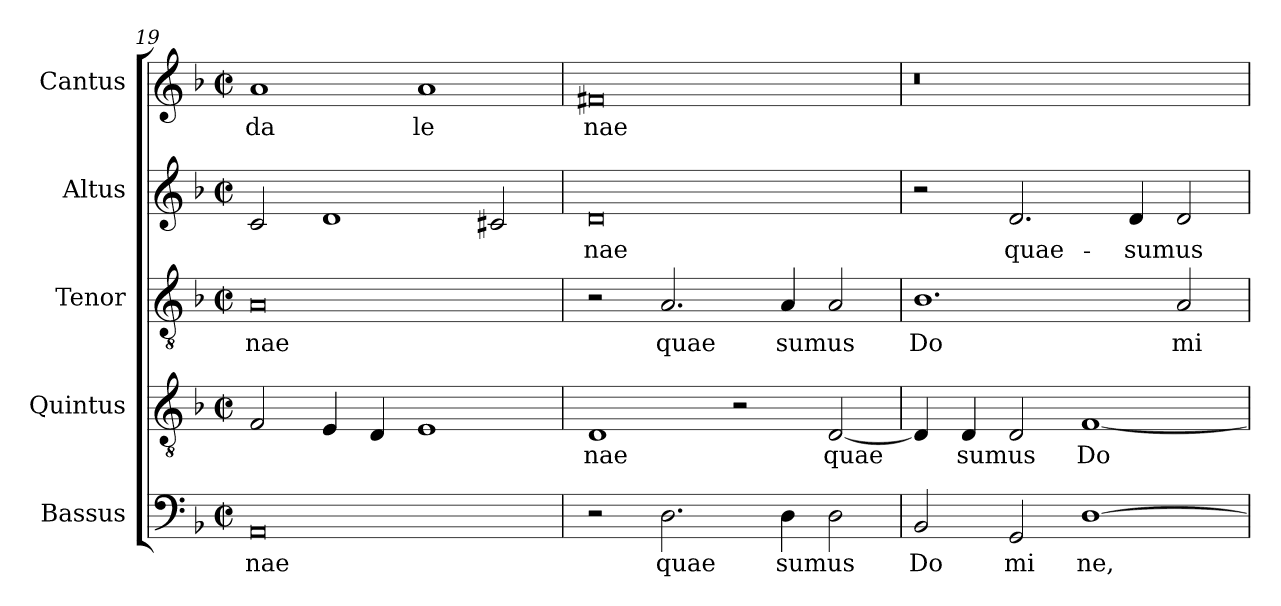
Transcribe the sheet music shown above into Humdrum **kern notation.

**kern	**text	**kern	**text	**kern	**text	**kern	**text	**kern	**text
*part5	*part5	*part4	*part4	*part3	*part3	*part2	*part2	*part1	*part1
*staff5	*staff5	*staff4	*staff4	*staff3	*staff3	*staff2	*staff2	*staff1	*staff1
*I"Bassus	*	*I"Quintus	*	*I"Tenor	*	*I"Altus	*	*I"Cantus	*
!!LO:PB:g=z
*clefF4	*	*clefGv2	*	*clefGv2	*	*clefG2	*	*clefG2	*
*k[b-]	*	*k[b-]	*	*k[b-]	*	*k[b-]	*	*k[b-]	*
*F:	*	*F:	*	*F:	*	*F:	*	*F:	*
*M2/2	*	*M2/2	*	*M2/2	*	*M2/2	*	*M2/2	*
*met(c|)	*	*met(c|)	*	*met(c|)	*	*met(c|)	*	*met(c|)	*
=19	=19	=19	=19	=19	=19	=19	=19	=19	=19
!	!LO:LY:b:cj	!	!	!	!LO:LY:b:cj	!	!	!	!LO:LY:b:cj
0AA	nae	2F/	.	0A	nae	2c/	.	1a	da
.	.	4E/	.	.	.	1d	.	.	.
.	.	4D/	.	.	.	.	.	.	.
!	!	!	!	!	!	!	!	!	!LO:LY:b:cj
.	.	1E	.	.	.	.	.	1a	le
.	.	.	.	.	.	2c#/	.	.	.
=20	=20	=20	=20	=20	=20	=20	=20	=20	=20
!	!	!	!LO:LY:b:cj	!	!	!	!LO:LY:b:cj	!	!LO:LY:b:cj
2r	.	1D	-nae	2r	.	0d	nae	0f#X	nae
!	!LO:LY:b:cj	!	!	!	!LO:LY:b:cj	!	!	!	!
2.D\	quae	.	.	2.A/	quae	.	.	.	.
.	.	2r	.	.	.	.	.	.	.
!	!LO:LY:b	!	!	!	!LO:LY:b	!	!	!	!
4D\	sumus	.	.	4A/	sumus	.	.	.	.
!	!	!	!LO:LY:b	!	!	!	!	!	!
2D\	.	[<2D/	quae	2A/	.	.	.	.	.
=21	=21	=21	=21	=21	=21	=21	=21	=21	=21
!	!LO:LY:b:cj	!	!	!	!LO:LY:b:cj	!	!	!	!
2BB-/	Do	4D/]	.	1.B-	Do	2r	.	0r	.
!	!	!	!LO:LY:b	!	!	!	!	!	!
.	.	4D/	sumus	.	.	.	.	.	.
!	!LO:LY:b:cj	!	!	!	!	!	!LO:LY:b:cj	!	!
2GG/	mi	2D/	.	.	.	2.d/	quae-	.	.
!	!LO:LY:b:cj	!	!LO:LY:b:cj	!	!	!	!	!	!
[>1D	ne,	[<1F	Do	.	.	.	.	.	.
!	!	!	!	!	!	!	!LO:LY:b	!	!
.	.	.	.	.	.	4d/	-sumus	.	.
!	!	!	!	!	!LO:LY:b:cj	!	!	!	!
.	.	.	.	2A/	mi	2d/	.	.	.
=	=	=	=	=	=	=	=	=	=
*-	*-	*-	*-	*-	*-	*-	*-	*-	*-
